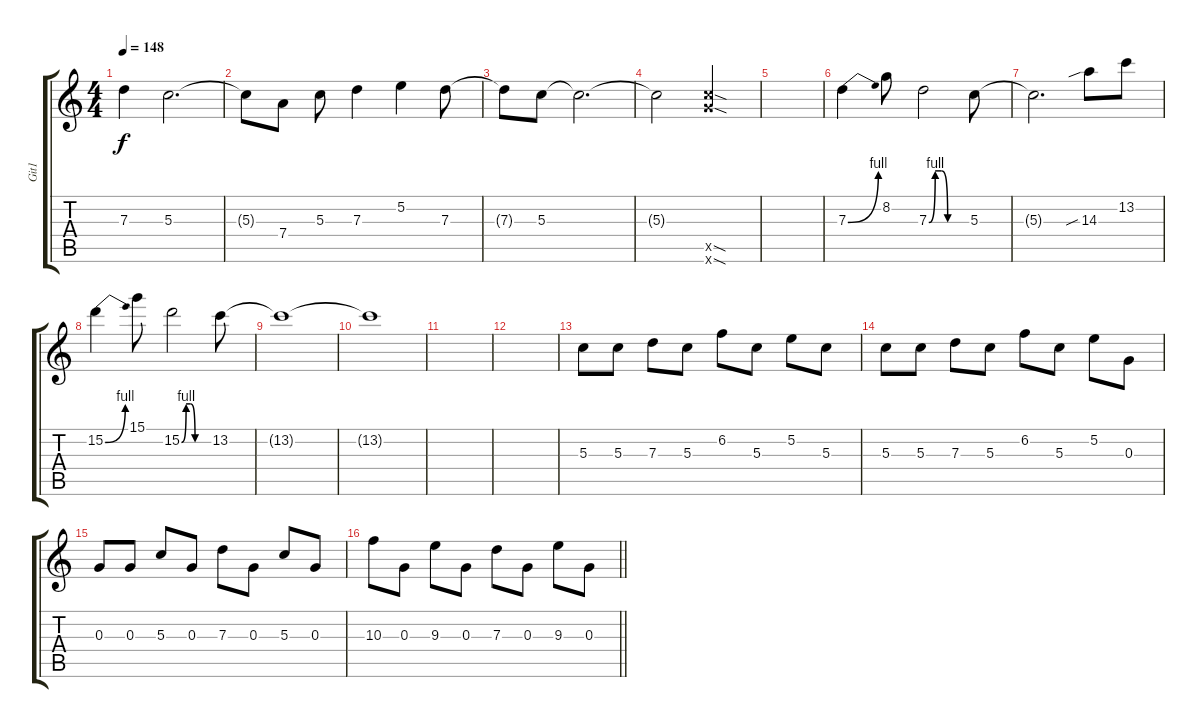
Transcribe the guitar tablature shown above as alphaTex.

\track ("Git1" "Git1") {instrument distortionguitar}
\staff {score tabs}
\tuning (E4 B3 G3 D3 A2 E2) {hide}
\ts (4 4)
\tempo 148
\clef g2
\ks c
7.3.4{dy f} 5.3.2{d} |
5.3{t}.8 7.4.8 5.3.8 7.3.4 5.2.4 7.3.8 |
7.3{t}.8 5.3.8 5.3{t}.2{d} |
5.3{t}.2 (15.5{sod x} 15.6{sod x}).2{instrument distortionguitar} |
|
7.3{be (bend 0 0 60 4)}.4 8.2.8 7.3{be (custom 0 0 10 4 20 4 30 0 60 0)}.2 5.3.8 |
5.3{t}.2{d} 14.3{sib}.8 13.2.8 |
15.2{be (bend 0 0 60 4)}.4 15.1.8 15.2{be (custom 0 0 10 4 20 4 30 0 60 0)}.2 13.2.8 |
13.2{t}.1 |
13.2{t}.1 |
|
|
5.3.8 5.3.8 7.3.8 5.3.8 6.2.8 5.3.8 5.2.8 5.3.8 |
5.3.8 5.3.8 7.3.8 5.3.8 6.2.8 5.3.8 5.2.8 0.3.8 |
0.3.8 0.3.8 5.3.8 0.3.8 7.3.8 0.3.8 5.3.8 0.3.8 |
\barLineRight lightlight
10.3.8 0.3.8 9.3.8 0.3.8 7.3.8 0.3.8 9.3.8 0.3.8
